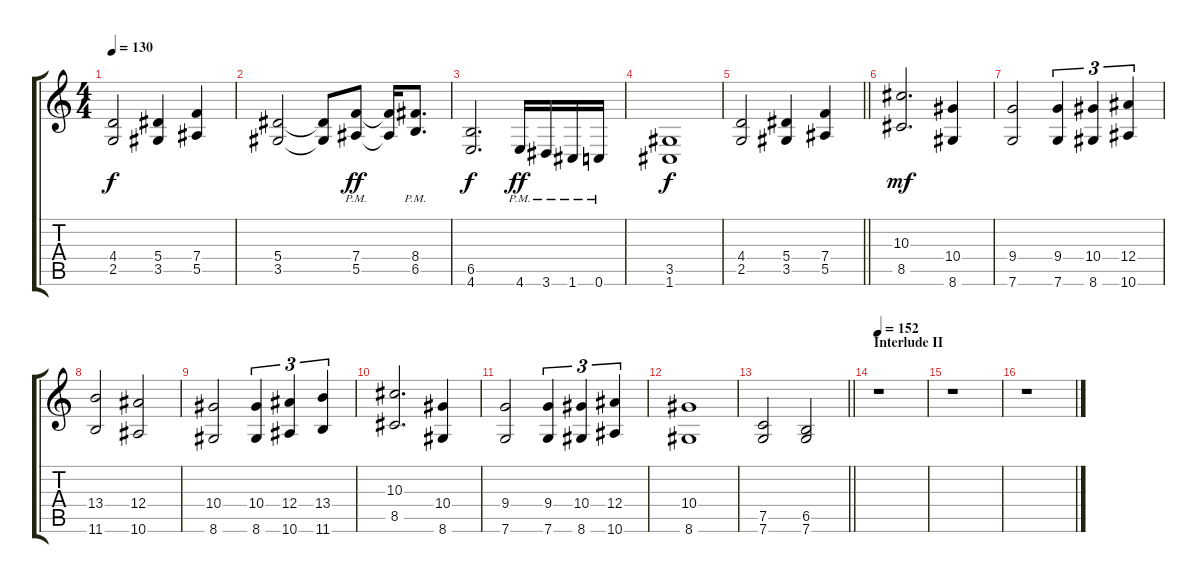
\track "" {instrument overdrivenguitar}
\staff {score tabs}
\tuning (C4 G3 Eb3 Bb2 F2 C2) {hide}
\ts (4 4)
\tempo 130
\clef g2
\ks c
(4.4 2.5).2{dy f} (5.4 3.5).4 (7.4 5.5).4 |
(5.4 3.5).2 (5.4{t} 3.5{t}).8 (7.4{pm} 5.5{pm}).8{dy ff} (7.4{t} 5.5{t}).16 (8.4{pm} 6.5{pm}).8{d} |
(6.5 4.6).2{d dy f} 4.6{pm}.16{dy ff} 3.6{pm}.16 1.6{pm}.16 0.6{pm}.16 |
(3.5 1.6).1{dy f} |
\barLineRight lightlight
(4.4 2.5).2 (5.4 3.5).4 (7.4 5.5).4 |
(10.3 8.5).2{d dy mf volume 13} (10.4 8.6).4 |
(9.4 7.6).2 (9.4 7.6).4{tu (3 2)} (10.4 8.6).4{tu (3 2)} (12.4 10.6).4{tu (3 2)} |
(13.4 11.6).2 (12.4 10.6).2 |
(10.4 8.6).2 (10.4 8.6).4{tu (3 2)} (12.4 10.6).4{tu (3 2)} (13.4 11.6).4{tu (3 2)} |
(10.3 8.5).2{d} (10.4 8.6).4 |
(9.4 7.6).2 (9.4 7.6).4{tu (3 2)} (10.4 8.6).4{tu (3 2)} (12.4 10.6).4{tu (3 2)} |
(10.4 8.6).1 |
\barLineRight lightlight
(7.5 7.6).2 (6.5 7.6).2 |
\section ("" "Interlude II")
\tempo 152
r.1 |
r.1 |
r.1
